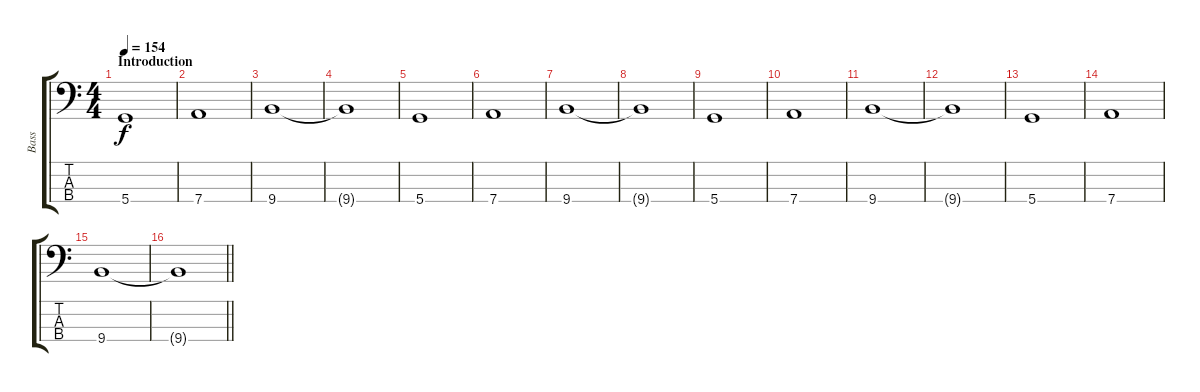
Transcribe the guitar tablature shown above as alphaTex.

\track ("Bass" "Bass") {instrument electricbassfinger}
\staff {score tabs}
\tuning (G2 D2 A1 D1) {hide}
\ts (4 4)
\section ("" "Introduction")
\tempo 154
\clef f4
\ks c
5.4.1{dy f instrument electricbassfinger} |
7.4.1 |
9.4.1 |
9.4{t}.1 |
5.4.1 |
7.4.1 |
9.4.1 |
9.4{t}.1 |
5.4.1 |
7.4.1 |
9.4.1 |
9.4{t}.1 |
5.4.1 |
7.4.1 |
9.4.1 |
\barLineRight lightlight
9.4{t}.1
